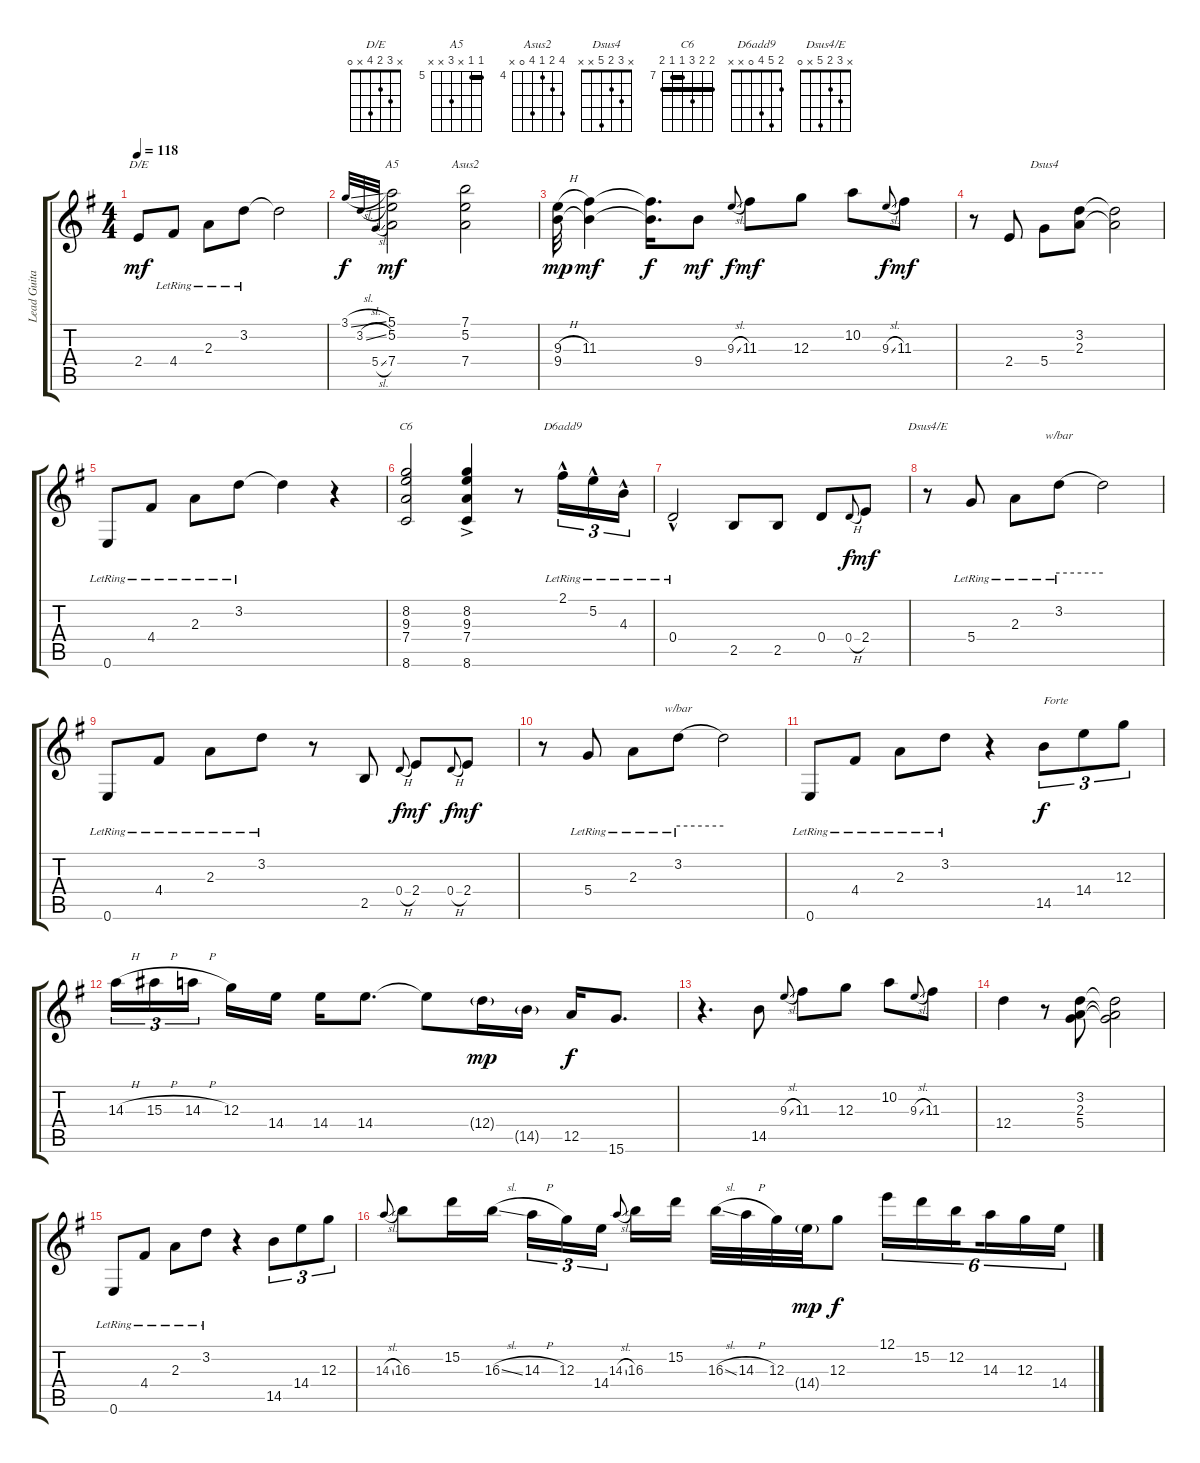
\track ("Lead Guitar" "Lead Guita") {instrument electricguitarclean}
\staff {score tabs}
\tuning (E4 B3 G3 D3 A2 E2) {hide}
\chord ("D/E" x 3 2 4 x 0)
\chord ("A5" 5 5 x 7 x x) {firstfret 5 barre 5}
\chord ("Asus2" 7 5 4 7 0 x) {firstfret 4}
\chord ("Dsus4" x 3 2 5 x x)
\chord ("C6" 8 8 9 7 7 8) {firstfret 7 barre (7 8)}
\chord ("D6add9" 2 5 4 0 x x)
\chord ("Dsus4/E" x 3 2 5 x 0)
\ts (4 4)
\tempo 118
\clef g2
\ks eminor
2.4.8{ch "D/E" dy mf} 4.4{lr}.8 2.3{lr}.8 3.2{lr}.8 3.2{t}.2 |
3.1{sl}.32{gr onbeat dy f} 3.2{sl}.32{gr onbeat} 5.4{sl}.32{gr onbeat} (5.1 5.2 7.4).2{ch "A5" dy mf} (7.1 5.2 7.4).2{ch "Asus2"} |
(9.3{h} 9.4).32{dy mp} (11.3 9.4{t}).4{dy mf} (11.3{t} 9.4{t}).16{d dy f} 9.4.8{dy mf} 9.3{sl}.8{gr onbeat dy f} 11.3.8{dy mf} 12.3.8 10.2.8 9.3{sl}.8{gr onbeat dy f} 11.3.8{dy mf} |
r.8 2.4.8 5.4.8{ch "Dsus4"} (3.2 2.3).8 (3.2{t} 2.3{t}).2 |
0.6{lr}.8{txt " "} 4.4{lr}.8 2.3{lr}.8 3.2{lr}.8 3.2{t}.4 r.4 |
(8.2 9.3 7.4 8.6).2{ch "C6"} (8.2 9.3 7.4{ac} 8.6).4 r.8 2.1{hac lr}.16{tu (3 2) ch "D6add9"} 5.2{hac lr}.16{tu (3 2)} 4.3{hac lr}.16{tu (3 2)} |
0.4{hac lr}.2 2.5.8 2.5.8 0.4.8 0.4{h}.8{gr onbeat dy f} 2.4.8{dy mf} |
r.8{ch "Dsus4/E"} 5.4{lr}.8 2.3{lr}.8 3.2{lr}.8{tbe (hold default 0 0 60 0)} 3.2{t}.2 |
0.6{lr}.8 4.4{lr}.8 2.3{lr}.8 3.2{lr}.8 r.8 2.5.8 0.4{h}.8{gr onbeat dy f} 2.4.8{dy mf} 0.4{h}.8{gr onbeat dy f} 2.4.8{dy mf} |
r.8 5.4{lr}.8 2.3{lr}.8 3.2{lr}.8{tbe (hold default 0 0 60 0)} 3.2{t}.2 |
0.6{lr}.8 4.4{lr}.8 2.3{lr}.8 3.2{lr}.8 r.4 14.5.8{tu (3 2) txt "Forte" dy f} 14.4.8{tu (3 2)} 12.3.8{tu (3 2)} |
14.3{h}.16{tu (3 2)} 15.3{h}.16{tu (3 2)} 14.3{h}.16{tu (3 2) beam splitsecondary} 12.3.16 14.4.16 14.4.16 14.4.8{d} 14.4{t}.8 12.4{g}.16{dy mp} 14.5{g}.16 12.5.16{dy f} 15.6.8{d} |
r.4{d txt " "} 14.5.8 9.3{sl}.8{gr onbeat} 11.3.8 12.3.8 10.2.8 9.3{sl}.8{gr onbeat} 11.3.8 |
12.4.4 r.8 (3.2 2.3 5.4).8 (3.2{t} 2.3{t} 5.4{t}).2 |
0.6{lr}.8 4.4{lr}.8 2.3{lr}.8 3.2{lr}.8 r.4 14.5.8{tu (3 2)} 14.4.8{tu (3 2)} 12.3.8{tu (3 2)} |
14.3{sl}.8{gr onbeat} 16.3.8 15.2.16 16.3{sl}.16 14.3{h}.16{tu (3 2)} 12.3.16{tu (3 2)} 14.4.16{tu (3 2)} 14.3{sl}.8{gr onbeat beam splitsecondary} 16.3.16 15.2.16 16.3{sl}.32 14.3{h}.32 12.3.32 14.4{g}.32{dy mp} 12.3.8{dy f} 12.1.16{tu (6 4)} 15.2.16{tu (6 4)} 12.2.16{tu (6 4) beam splitsecondary} 14.3.16{tu (6 4)} 12.3.16{tu (6 4)} 14.4.16{tu (6 4)}
